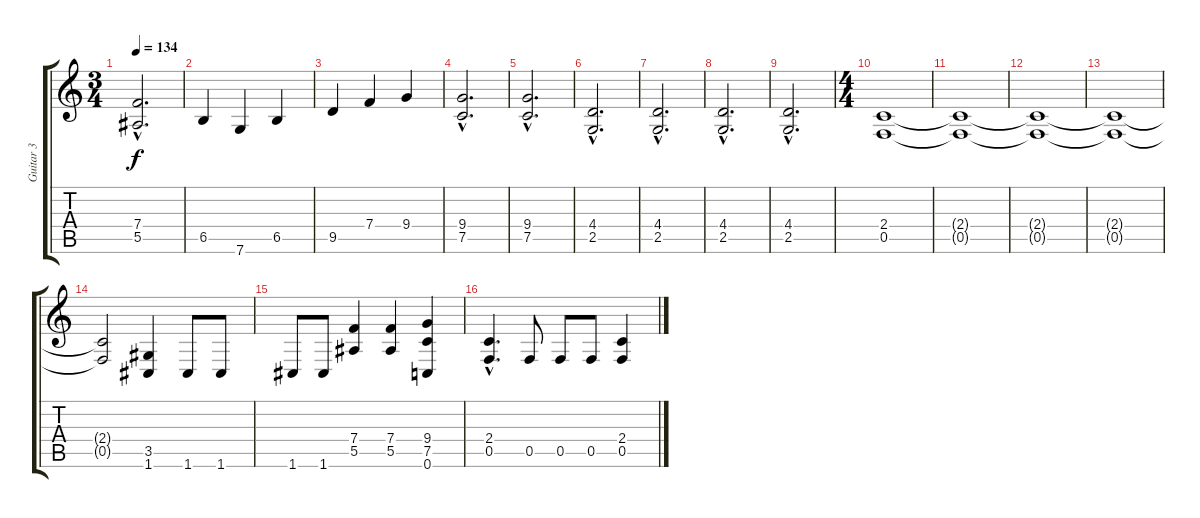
\track ("Guitar 3" "Guitar 3") {instrument overdrivenguitar}
\staff {score tabs}
\tuning (C4 G3 Eb3 Bb2 F2 C2) {hide}
\ts (3 4)
\tempo 134
\clef g2
\ks c
(7.4{hac} 5.5{hac}).2{d dy f} |
6.5.4 7.6.4 6.5.4 |
9.5.4 7.4.4 9.4.4 |
(9.4{hac} 7.5{hac}).2{d} |
(9.4{hac} 7.5{hac}).2{d} |
(4.4{hac} 2.5{hac}).2{d} |
(4.4{hac} 2.5{hac}).2{d} |
(4.4{hac} 2.5{hac}).2{d} |
(4.4{hac} 2.5{hac}).2{d} |
\ts (4 4)
(2.4 0.5).1 |
(2.4{t} 0.5{t}).1 |
(2.4{t} 0.5{t}).1 |
(2.4{t} 0.5{t}).1 |
(2.4{t} 0.5{t}).2 (3.5 1.6).4 1.6.8 1.6.8 |
1.6.8 1.6.8 (7.4 5.5).4 (7.4 5.5).4 (9.4 7.5 0.6).4 |
(2.4{hac} 0.5{hac}).4{d} 0.5.8 0.5.8 0.5.8 (2.4 0.5).4
